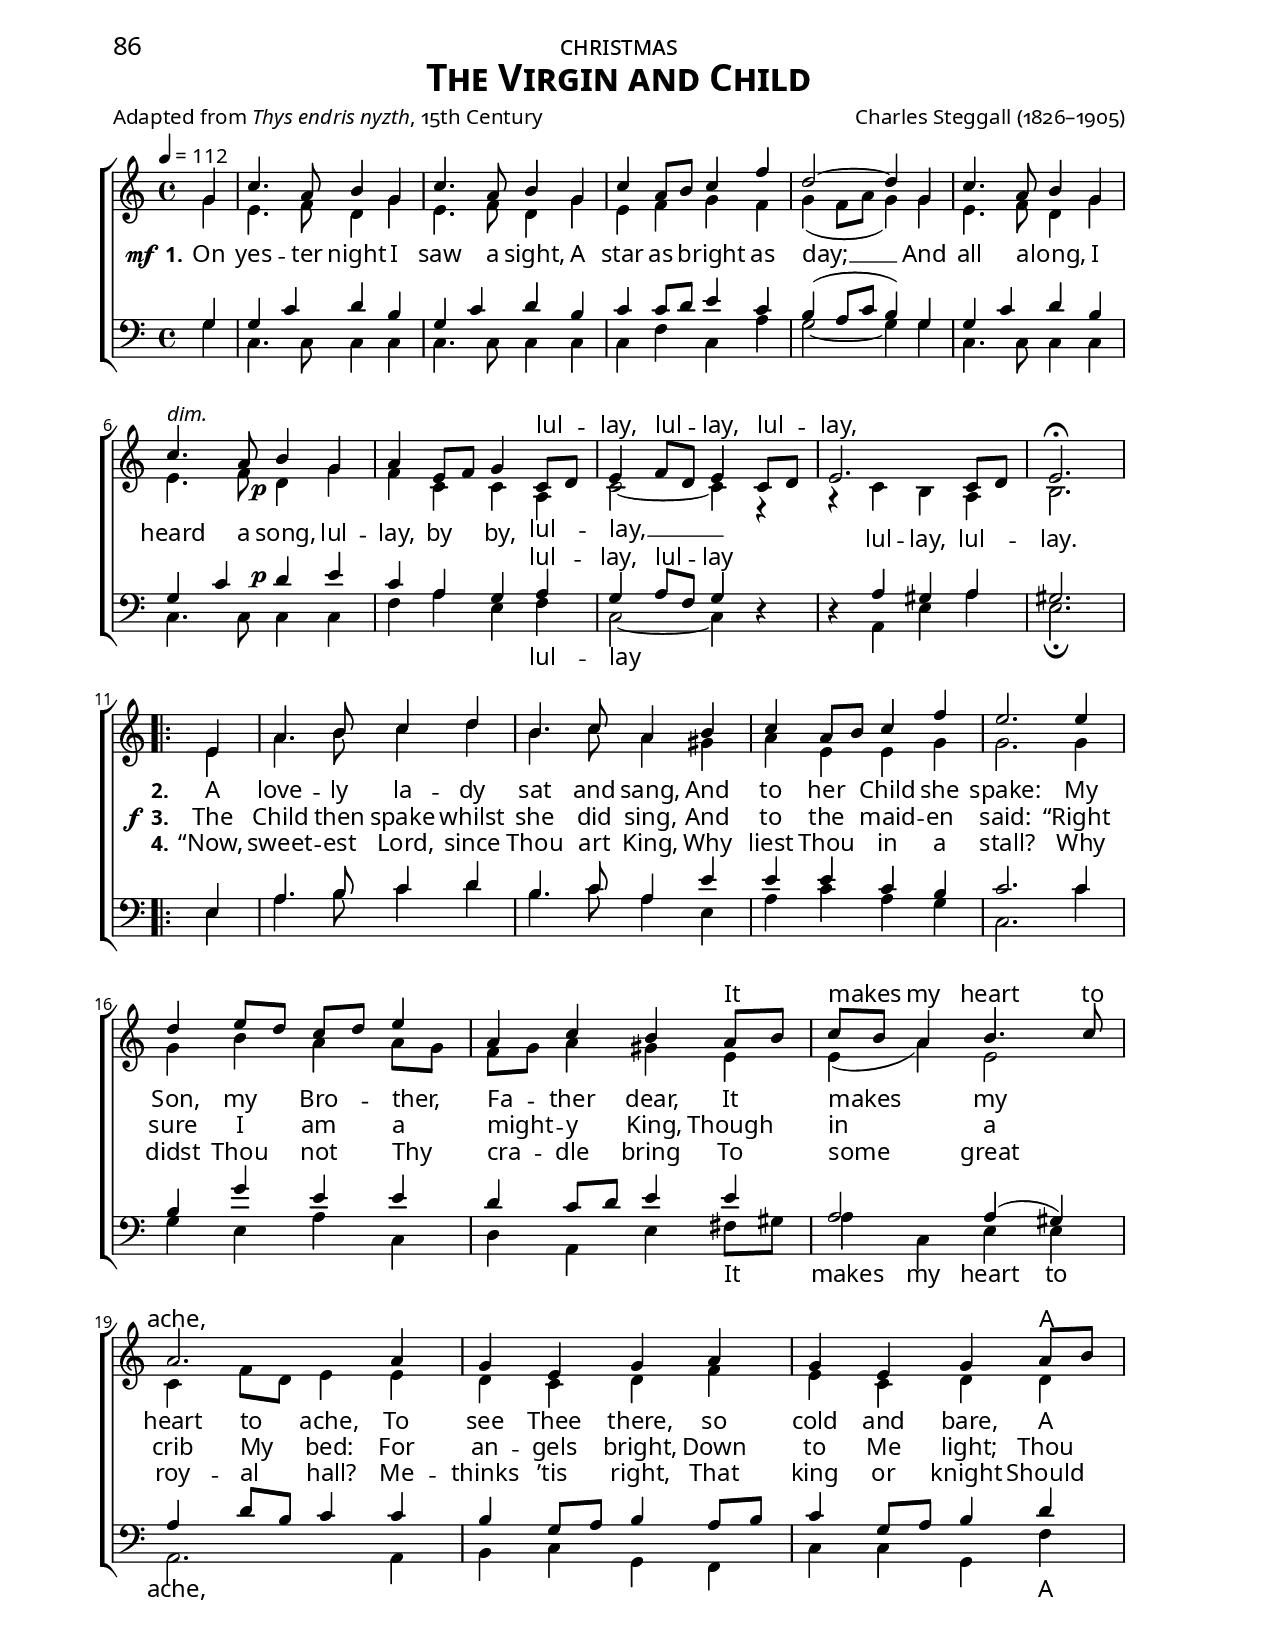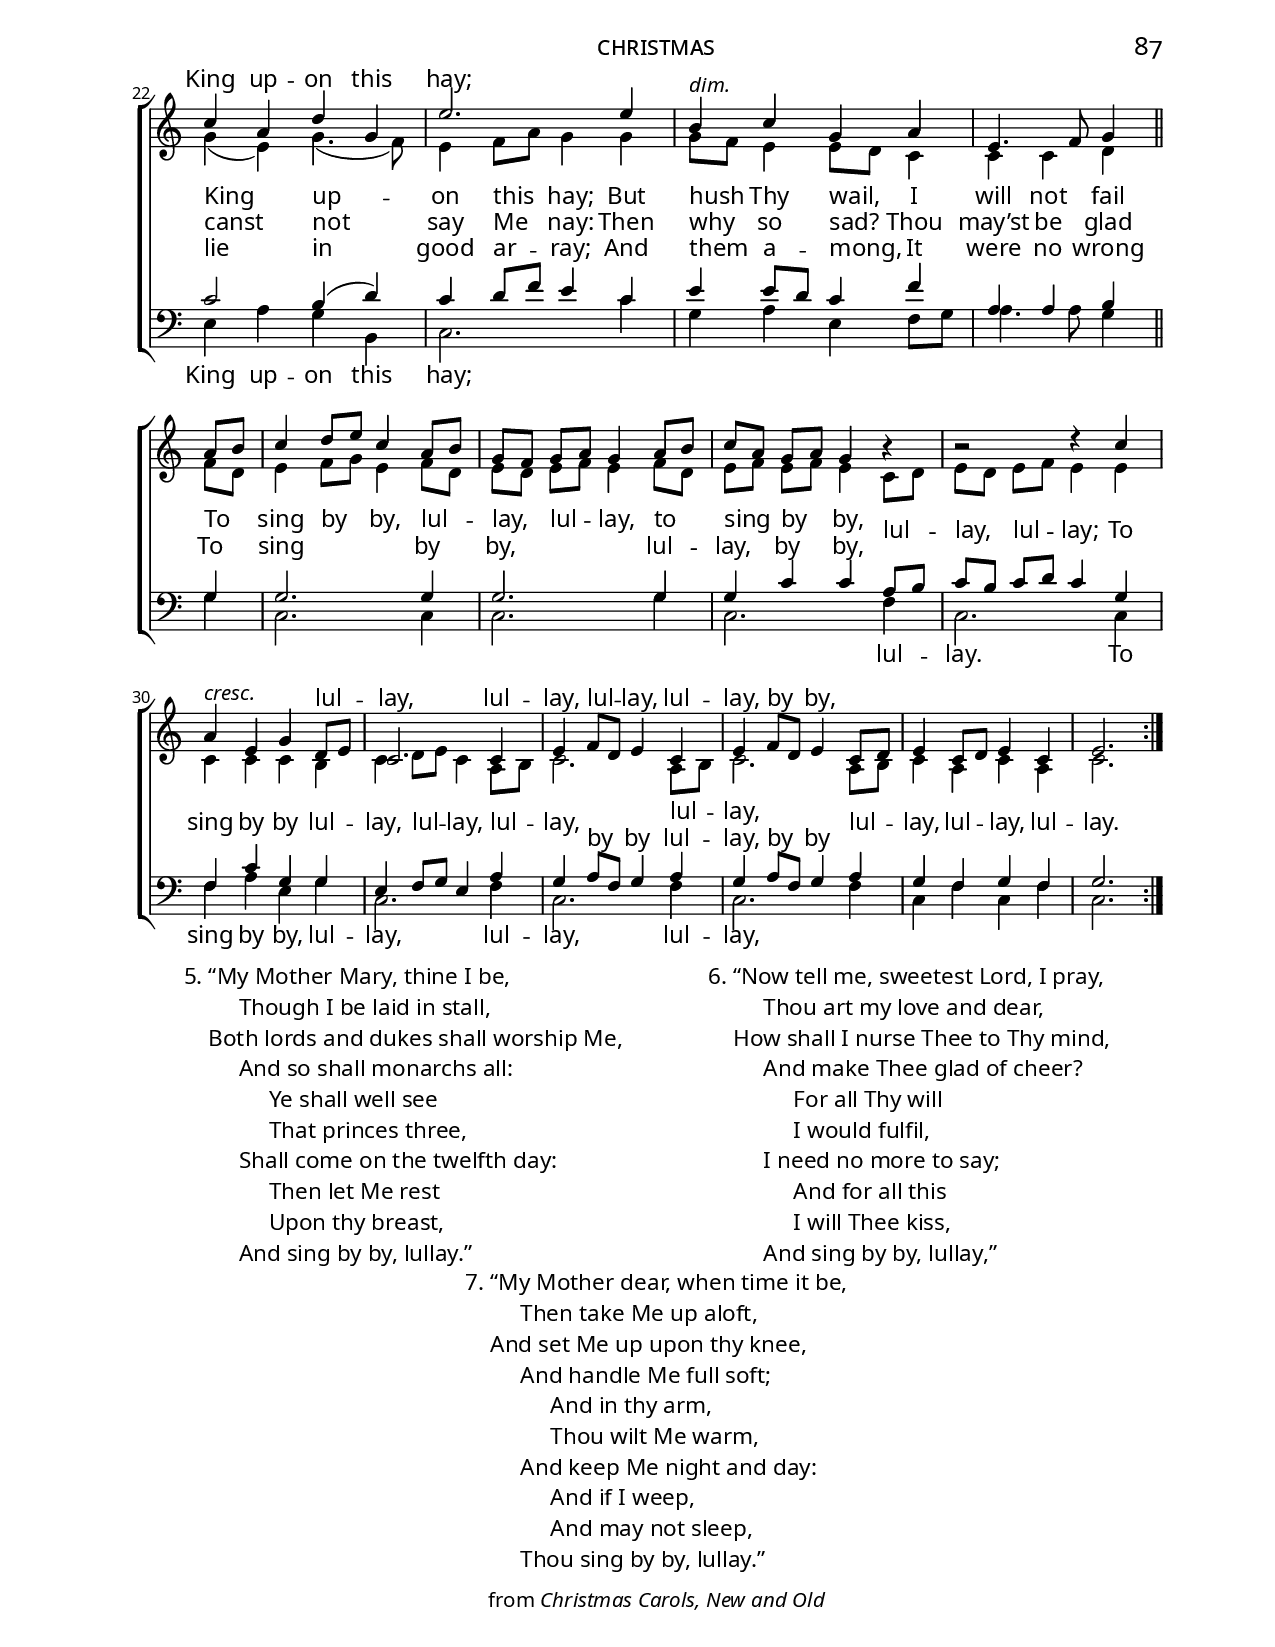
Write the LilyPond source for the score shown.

\version "2.24.0"
\include "util.ly"
\header {
  title = \markup{\override #'(font-name . "Garamond Premier Pro Semibold"){ \abs-fontsize #18 \smallCapsOldStyle"The Virgin and Child"}}
  poet = \markup\oldStyleNum{\concat{"Adapted from " \italic"Thys endris nyzth" \oldStyleNum", 15th Century"}}
  composer = \markup\oldStyleNum"Charles Steggall (1826–1905)"
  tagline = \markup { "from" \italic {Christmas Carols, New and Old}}
}
\paper {
  %print-all-headers = ##t
  paper-height = 11\in
  paper-width = 8.5\in
  indent = 0\in
  %system-system-spacing = #'((basic-distance . 10) (padding . 0))
  system-system-spacing =
    #'((basic-distance . 8)
       (minimum-distance . 0)
       (padding . -5)
       (stretchability . 100))
  score-markup-spacing =
    #'((basic-distance . 0)
       (minimum-distance . 0)
       (padding . 2)
       (stretchability . 0))
  ragged-last-bottom = ##t
  ragged-bottom = ##f
  two-sided = ##t
  inner-margin = 1\in
  outer-margin = 0.75\in
  top-margin = 0.26\in
  bottom-margin = 0.25\in
  first-page-number = #086
  print-first-page-number = ##t
  headerLine = \markup{\override #'(font-name . "Garamond Premier Pro") \smallCapsOldStyle"christmas"}
  oddHeaderMarkup = \markup\fill-line{
     \override #'(font-name . "Garamond Premier Pro")\abs-fontsize #12.5
     \combine 
        \fill-line{"" \if \should-print-page-number
        \oldStylePageNum""
        }
        \fill-line{\headerLine}
  }
  evenHeaderMarkup = \markup {
     \override #'(font-name . "Garamond Premier Pro")\abs-fontsize #12.5
     \combine
        \if \should-print-page-number
        \oldStylePageNum""
        \fill-line{\headerLine}
  }
}
#(set-global-staff-size 18) \paper{ #(define fonts (make-pango-font-tree "Garamond Premier Pro" "Garamond Premier Pro" "Garamond Premier Pro" (/ 18 20))) }
global = {
  \key c \major
  \time 4/4
  \autoBeamOff
  \override DynamicLineSpanner.staff-padding = #0.0
  \override DynamicLineSpanner.Y-extent = #'(1 . 1)
  \override DynamicText.X-offset = #-2.5
}

sopMusic = \relative c'' {
  \tempo 4 = 112
  \partial 4 g4 |
  c4. a8 b4 g |
  c4. a8 b4 g |
  c a8[ b] c4 f |
  d2~ d4 g, |
  c4. a8 b4 g |
  
  c4.^\markup\italic"dim." a8 b4_\p g |
  a e8[ f] g4 c,8[ d] |
  e4 f8[ d] e4 c8[ d] |
  e2. c8[ d] |
  \partial 2. e2.\fermata | \break
  
  \repeat volta 2 {
    \partial 4 e4 |
    a4. b8 c4 d |
    b4. c8 a4 b |
    c4 a8[ b] c4 f |
    e2. e4 |
    
    d4 e8[ d] c[ d] e4 |
    a, c b a8[ b] |
    c[ b] a4 b4. c8 |
    a2. a4 |
    
    g4 e g a |
    g e g a8[ b] |
    c4 a d g, |
    e'2. e4 |
    
    b^\markup\italic"dim." c g a |
    e4. f8 g4 \bar"||"\break a8[ b] |
    c4 d8[ e] c4 a8[ b] |
    g[ f] g[ a] g4 a8[ b] |
    
    c[ a] g[ a] g4 b\rest |
    b2\rest d4\rest c4 |
    a^\markup\italic"cresc." e g d8[ e] |
    c2. c4 |
    
    e4 f8[ d] e4 c |
    e f8[ d] e4 c8[ d] |
    e4 c8[ d] e4 c |
    \partial 2. e2.
  }
}
sopWords = \lyricmode {
  \repeat unfold 26 { \skip 1 }
  lul -- lay, lul -- lay, lul -- lay,
  \repeat unfold 24 { \skip 1 }
  It makes my heart to ache,
  \repeat unfold 8 { \skip 1 }
  A King up -- on this hay;
  \repeat unfold 24 { \skip 1 }
  lul -- lay, lul -- lay, lul -- lay,
  lul -- lay, by by,
}

altoMusic = \relative c' {
  g'4 |
  e4. f8 d4 g |
  e4. f8 d4 g |
  e f g f |
  g( f8[ a] g4) g |
  e4. f8 d4 g |
  
  e4. f8 d4 g |
  f c c a |
  c2~ c4 e,\rest |
  g\rest c4 b a |
  b2. |
  
  e4 |
  a4. b8 c4 d |
  b4. c8 a4 gis |
  a e e g |
  g2. g4 |
  
  g b a a8[ g] |
  f[ g] a4 gis e |
  e( a) e2 |
  c4 f8[ d] e4 e |
  
  d c d f |
  e c d d |
  g( e) g4.( f8) |
  e4 f8[ a] g4 g |
  
  g8[ f] e4 e8[ d] c4 |
  c c d f8[ d] |
  e4 f8[ g] e4 f8[ d] |
  e[ d] e[ f] e4 f8[ d] |
  
  e[ f] e[ f] e4 c8[ d] |
  e[ d] e[ f] e4 e |
  c c c b |
  c d8[ e] c4 a8[ b] |
  
  c2. a8[ b] |
  c2. a8[ b] c4 a c a |
  c2.
}
dropLyrics = {
  \override LyricText.extra-offset = #'(0 . -1.8)
  \override LyricHyphen.extra-offset = #'(0 . -1.8)
  \override LyricExtender.extra-offset = #'(0 . -1.8)
  \override StanzaNumber.extra-offset = #'(0 . -1.8)
}
altoWords = {
  \dropLyricsIX
  \set stanza = \markup{\dynamic"  mf" " 1."}
  \lyricmode {
    On yes -- ter night I saw a sight,
    A star as bright as day; __
    And all a -- long, I heard a song,
    lul -- lay, by by, \dropLyricsIV lul -- lay, __
    \dropLyricsXV lul -- lay, lul -- lay.
  }
  \dropLyricsIX
  \set stanza = "2."
  \lyricmode{
    A love -- ly la -- dy sat and sang,
    And to her Child she spake:
    My Son, my Bro -- ther, Fa -- ther dear,
    It makes my heart to ache,
    To see Thee there, so cold and bare,
    A King up -- on this hay;
    But hush Thy wail, I will not fail
    \dropLyricsVI
    To sing by by, lul -- lay, lul -- lay,
    to sing by by, \dropLyrics lul -- lay, lul -- lay;
    To sing by by lul -- lay, lul -- lay,
    lul -- lay, \dropLyricsVI lul -- lay,
    \dropLyrics
    lul -- lay, lul -- lay, lul -- lay.
  }
}
altoWordsII = {
  \dropLyricsIX
  \lyricmode{
    \repeat unfold 32 \skip1
  }
  \set stanza = \markup{\dynamic"  f " "3."}
  \lyricmode {
  %\markup\italic
    The Child then spake whilst she did sing,
    And to the maid -- en said:
    “Right sure I am a might -- y King,
    Though in a crib My bed:
    For an -- gels bright,
    Down to Me light;
    Thou canst not say Me nay:
    Then why so sad?
    Thou may’st be glad
  }
}
altoWordsIII = \lyricmode {
  \dropLyricsIX
  \repeat unfold 32 \skip1
  \set stanza = #"4."
  “Now, sweet -- est Lord, since Thou art King,
  Why liest Thou in a stall?
  Why didst Thou not Thy cra -- dle bring
  To some great roy -- al hall?
  Me -- thinks ’tis right,
  That king or knight
  Should lie in good ar -- ray;
  And them a -- mong,
  It were no wrong
}
altoWordsIV = \lyricmode {
  \set stanza = #"4. "
  \set ignoreMelismata = ##t
}
altoWordsV = \lyricmode {
  \set stanza = #"5. "
  \set ignoreMelismata = ##t
}
altoWordsVI = \lyricmode {
  \set stanza = #"6. "
  \set ignoreMelismata = ##t
}
tenorMusic = \relative c' {
  g4 |
  g4 c d b |
  g c d b |
  c c8[ d] e4 c |
  b( a8[ c] b4) g |
  g c d b |
  
  g c d^\p e |
  c a g a |
  g a8[ f] g4 s |
  s a gis a |
  gis!2. |
  
  e4 |
  a4. b8 c4 d |
  b4. c8 a4 e' |
  e e c b |
  c2. c4 |
  
  b g' e e |
  d c8[ d] e4 e |
  a,2 a4( gis) |
  a d8[ b] c4 c |
  
  b g8[ a] b4 a8[ b] |
  c4 g8[ a] b4 d |
  c2 b4( d) |
  c d8[ f] e4 c |
  
  e4 e8[ d] c4 f |
  a,4 a b g |
  g2. g4 |
  g2. g4 |
  
  g4 c c a8[ b] |
  c[ b] c[ d] c4 g |
  f c' g g |
  e f8[ g] e4 a |
  
  g a8[ f] g4 a |
  g a8[ f] g4 a |
  g f g f |
  g2.
}
tenorWords = \lyricmode {
  \repeat unfold 26 { \skip 1 }
  lul -- lay, lul -- lay
  \repeat unfold 4 { \skip 1 }
  \repeat unfold 28 { \skip 1 }
  \repeat unfold 14 { \skip 1 }
  \repeat unfold 8 { \skip 1 }
  To sing by by, lul -- lay,
  by by,
  \repeat unfold 14 { \skip 1 }
  by by lul -- lay, by by
}

bassMusic = \relative c {
  g'4 |
  c,4. c8 c4 c |
  c4. c8 c4 c |
  c f c a' |
  g2~ g4 g |
  c,4. c8 c4 c |
  
  c4. c8 c4 c |
  f a e f |
  c2~ c4 d\rest |
  d\rest a e' a |
  e2.\fermata |
  
  e4 |
  a4. b8 c4 d |
  b4. c8 a4 e |
  a c a g |
  c,2. c'4 |
  
  g4 e a c, |
  d a e' fis8[ gis] |
  a4 c, e e |
  a,2. a4 |
  
  b4 c g f |
  c' c g f' |
  e a g b, |
  c2. c'4 |
  
  g a e f8[ g] |
  a4. a8 g4 g |
  c,2. c4 |
  c2. g'4 |
  
  c,2. f4 |
  c2. c4 |
  f a e4 g |
  c,2. f4 |
  
  c2. f4 |
  c2. f4 |
  c f c f |
  c2.
}
bassWords = \lyricmode {
  \repeat unfold 26 { \skip 1 }
  lul -- lay
  \repeat unfold 4 { \skip 1 }
  \repeat unfold 22 { \skip 1 }
  It makes my heart to ache,
  \repeat unfold 8 { \skip 1 }
  A King up -- on this hay;
  \repeat unfold 14 { \skip 1 }
  lul -- lay. To sing by by, lul -- lay,
  lul -- lay, lul -- lay,
}

pianoRH = \relative c' {
  
}
pianoLH = \relative c' {
  
}

\score {
  <<
   \new ChoirStaff <<
%    \new Lyrics = sopranos \with { \override VerticalAxisGroup.nonstaff-relatedstaff-spacing = #'((basic-distance . 1)) }
    \new Staff = women <<
      \new Voice = "sopranos" { \voiceOne << \global \sopMusic >> }
      \new Voice = "altos" { \voiceTwo << \global \altoMusic >> }
    >>
    \new Lyrics \with { alignAboveContext = #"women" \override VerticalAxisGroup.nonstaff-relatedstaff-spacing = #'((basic-distance . 1)(padding . 0.1))} \lyricsto "sopranos" \sopWords
     \new Lyrics = "altosVI"  \with { alignBelowContext = #"women" \override VerticalAxisGroup.nonstaff-relatedstaff-spacing = #'((basic-distance . 1))} \lyricsto "altos" \altoWordsVI
    \new Lyrics = "altosV"  \with { alignBelowContext = #"women" \override VerticalAxisGroup.nonstaff-relatedstaff-spacing = #'((basic-distance . 1))} \lyricsto "altos" \altoWordsV
    \new Lyrics = "altosIV"  \with { alignBelowContext = #"women" \override VerticalAxisGroup.nonstaff-relatedstaff-spacing = #'((basic-distance . 1))} \lyricsto "altos" \altoWordsIV
    \new Lyrics = "altosIII"  \with { alignBelowContext = #"women" \override VerticalAxisGroup.nonstaff-relatedstaff-spacing = #'((basic-distance . 1))} \lyricsto "altos" \altoWordsIII
    \new Lyrics = "altosII"  \with { alignBelowContext = #"women" \override VerticalAxisGroup.nonstaff-relatedstaff-spacing = #'((basic-distance . 1))} \lyricsto "altos" \altoWordsII
    \new Lyrics = "altos"  \with { alignBelowContext = #"women" \override VerticalAxisGroup.nonstaff-relatedstaff-spacing = #'((basic-distance . 1) (padding -1))} \lyricsto "altos" \altoWords
   \new Staff = men <<
      \clef bass
      \new Voice = "tenors" { \voiceOne << \global \tenorMusic >> }
      \new Voice = "basses" { \voiceTwo << \global \bassMusic >> }
    >>
    \new Lyrics \with { alignAboveContext = #"men" \override VerticalAxisGroup.nonstaff-relatedstaff-spacing = #'((basic-distance . 1)(padding . 0.1)) } \lyricsto "tenors" \tenorWords
    \new Lyrics \with { alignBelowContext = #"men" \override VerticalAxisGroup.nonstaff-relatedstaff-spacing = #'((basic-distance . 1) (padding . 0)) } \lyricsto "basses" \bassWords
  >>
%    \new PianoStaff << \new Staff { \new Voice { \pianoRH } } \new Staff { \clef "bass" \pianoLH } >>
  >>
  \layout {
  \context {
    \Lyrics
    \override LyricText.font-size = #1.3
  }
    \context {
      \Score
      %\override SpacingSpanner.base-shortest-duration = #(ly:make-moment 1/8)
      %\override SpacingSpanner.common-shortest-duration = #(ly:make-moment 1/4)
    }
    \context {
      % Remove all empty staves
      % \Staff \RemoveEmptyStaves \override VerticalAxisGroup.remove-first = ##t
    }
    \context {
      \Lyrics
      \override LyricText.X-offset = #center-on-word
    }
  }
}
\markup {\fontsize #0.8 \override #'(font-name . "Garamond Premier Pro")
  \fill-line {
    \hspace #0.1 % moves the column off the left margin;
        % can be removed if space on the page is tight
     \column {
      \line { \bold "5."
        \column {
          "“My Mother Mary, thine I be,"
          "     Though I be laid in stall,"
          "Both lords and dukes shall worship Me,"
          "     And so shall monarchs all:"
          "          Ye shall well see"
          "          That princes three,"
          "     Shall come on the twelfth day:"
          "          Then let Me rest"
          "          Upon thy breast,"
          "     And sing by by, lullay.”"
        }
      }
    }
    \hspace #0.1  % adds horizontal spacing between columns;
        % if they are still too close, add more " " pairs
        % until the result looks good
     \column {
      \line { \bold "6."
        \column {
          "“Now tell me, sweetest Lord, I pray,"
          "     Thou art my love and dear,"
          "How shall I nurse Thee to Thy mind,"
          "     And make Thee glad of cheer?"
          "          For all Thy will"
          "          I would fulfil,"
          "     I need no more to say;"
          "          And for all this"
          "          I will Thee kiss,"
          "     And sing by by, lullay,”"
        }
      }
    }
    \hspace #0.1 % gives some extra space on the right margin;
      % can be removed if page space is tight
  }
}

\markup {
  \vspace #0.7 % adds vertical spacing between verses\
  \override #'(font-name . "Garamond Premier Pro")
  \fill-line {\override #'(font-name . "Garamond Premier Pro")
    " "
    \column {\fontsize #0.8
      \line { \bold "7."
        \column {
          "“My Mother dear, when time it be,"
          "     Then take Me up aloft,"
          "And set Me up upon thy knee,"
          "     And handle Me full soft;"
          "          And in thy arm,"
          "          Thou wilt Me warm,"
          "     And keep Me night and day:"
          "          And if I weep,"
          "          And may not sleep,"
          "     Thou sing by by, lullay.”"
        }
      }
    }
    " "
  }
}

